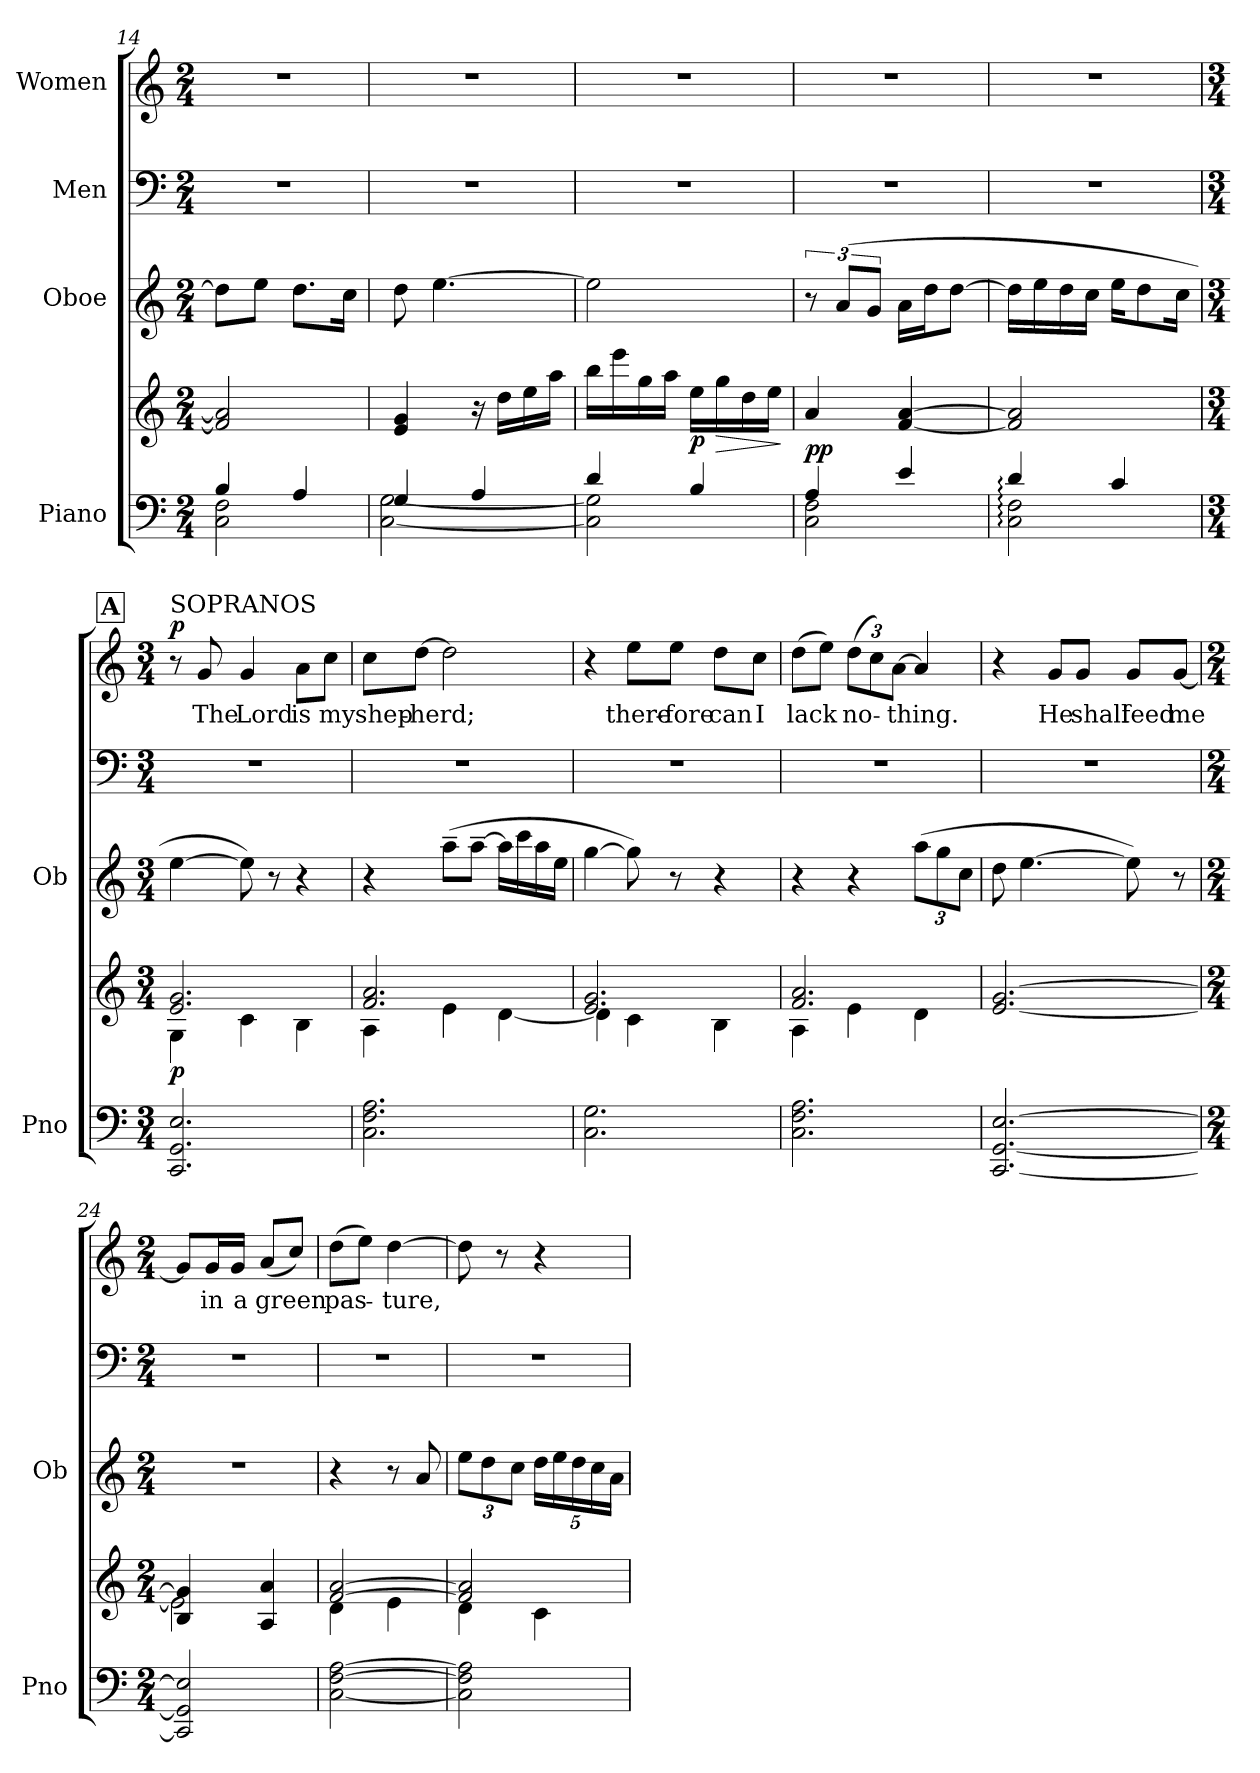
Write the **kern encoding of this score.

**kern	**kern	**dynam	**kern	**kern	**kern	**text	**dynam
*part4	*part4	*part4	*part3	*part2	*part1	*part1	*part1
*staff5	*staff4	*staff4/5	*staff3	*staff2	*staff1	*staff1	*staff1
*I"Piano	*	*	*I"Oboe	*I"Men	*I"Women	*	*
*I'Pno	*	*	*I'Ob	*	*	*	*
*clefF4	*clefG2	*	*clefG2	*clefF4	*clefG2	*	*
*k[]	*k[]	*	*k[]	*k[]	*k[]	*	*
*M2/4	*M2/4	*	*M2/4	*M2/4	*M2/4	*	*
=14	=14	=14	=14	=14	=14	=14	=14
*^	*	*	*	*	*	*	*
4B/	2C\ 2F\	2f/] 2a/]	.	8dd\L]	2r	2r	.	.
.	.	.	.	8ee\J	.	.	.	.
4A/	.	.	.	8.dd\L	.	.	.	.
.	.	.	.	16cc\Jk	.	.	.	.
=15	=15	=15	=15	=15	=15	=15	=15	=15
4G/	[2C\ [2G\	4e/ 4g/	.	8dd\	2r	2r	.	.
.	.	.	.	[4.ee\	.	.	.	.
4A/	.	16r	.	.	.	.	.	.
.	.	16dd\LL	.	.	.	.	.	.
.	.	16ee\	.	.	.	.	.	.
.	.	16aa\JJ	.	.	.	.	.	.
=16	=16	=16	=16	=16	=16	=16	=16	=16
4d/	2C\] 2G\]	16bb\LL	.	2ee\]	2r	2r	.	.
.	.	16eee\	.	.	.	.	.	.
.	.	16gg\	.	.	.	.	.	.
.	.	16aa\JJ	.	.	.	.	.	.
!	!	!	!LO:DY:b	!	!	!	!	!
4B/	.	16ee\LL	p	.	.	.	.	.
!	!	!	!LO:HP:b	!	!	!	!	!
.	.	16gg\	>	.	.	.	.	.
.	.	16dd\	.	.	.	.	.	.
.	.	16ee\JJ	.	.	.	.	.	.
*v	*v	*	*	*	*	*	*	*
.	.	]	.	.	.	.	.
=17	=17	=17	=17	=17	=17	=17	=17
*^	*	*	*	*	*	*	*
!	!	!	!LO:DY:a=2	!	!	!	!	!
4A/	2C\ 2F\	4a/	pp	12r	2r	2r	.	.
.	.	.	.	(>12a/L	.	.	.	.
.	.	.	.	12g/J	.	.	.	.
4e/	.	[4f/ [4a/	.	16a\LL	.	.	.	.
.	.	.	.	16dd\J	.	.	.	.
.	.	.	.	[8dd\J	.	.	.	.
=18	=18	=18	=18	=18	=18	=18	=18	=18
4d:/	2C\: 2F\:	2f/] 2a/]	.	16dd\LL]	2r	2r	.	.
.	.	.	.	16ee\	.	.	.	.
.	.	.	.	16dd\	.	.	.	.
.	.	.	.	16cc\JJ	.	.	.	.
4c/	.	.	.	16ee\KL	.	.	.	.
.	.	.	.	8dd\	.	.	.	.
.	.	.	.	16cc\Jk	.	.	.	.
*v	*v	*	*	*	*	*	*	*
!!LO:PB:g=z
!!LO:REH:place=s1:a:B:fs=14:t=A
=19	=19	=19	=19	=19	=19	=19	=19
*M3/4	*M3/4	*	*M3/4	*M3/4	*M3/4	*	*
*	*^	*	*	*	*	*	*
!	!	!	!	!	!	!LO:TX:a:t=SOPRANOS	!	!
!	!	!	!LO:DY:a=2	!	!	!	!	!LO:DY:a
2.CC/ 2.GG/ 2.E/	2.e/ 2.g/	4G\	p	[4ee\	2.r	8r	.	p
!	!	!	!	!	!	!	!LO:LY:b	!
.	.	.	.	.	.	8g/	The	.
!	!	!	!	!	!	!	!LO:LY:b	!
.	.	4c\	.	8ee\])	.	4g/	Lord	.
.	.	.	.	8r	.	.	.	.
!	!	!	!	!	!	!	!LO:LY:b	!
.	.	4B\	.	4r	.	8a\L	is	.
!	!	!	!	!	!	!	!LO:LY:b	!
.	.	.	.	.	.	8cc\J	my	.
=20	=20	=20	=20	=20	=20	=20	=20	=20
!	!	!	!	!	!	!	!LO:LY:b	!
2.C\ 2.F\ 2.A\	2.f/ 2.a/	4A\	.	4r	2.r	8cc\L	shep-	.
!	!	!	!	!	!	!	!LO:LY:b	!
.	.	.	.	.	.	[8dd\J	-herd;	.
.	.	4e\	.	(>8aa~\L	.	2dd\]	.	.
.	.	.	.	[8aa~\J	.	.	.	.
.	.	[4d\	.	16aa\LL]	.	.	.	.
.	.	.	.	16ccc\	.	.	.	.
.	.	.	.	16aa\	.	.	.	.
.	.	.	.	16ee\JJ	.	.	.	.
=21	=21	=21	=21	=21	=21	=21	=21	=21
2.C\ 2.G\	2.e/ 2.g/	4d\]	.	[4gg\	2.r	4r	.	.
!	!	!	!	!	!	!	!LO:LY:b	!
.	.	4c\	.	8gg\])	.	8ee\L	there-	.
!	!	!	!	!	!	!	!LO:LY:b	!
.	.	.	.	8r	.	8ee\J	-fore	.
!	!	!	!	!	!	!	!LO:LY:b	!
.	.	4B\	.	4r	.	8dd\L	can	.
!	!	!	!	!	!	!	!LO:LY:b	!
.	.	.	.	.	.	8cc\J	I	.
=22	=22	=22	=22	=22	=22	=22	=22	=22
!	!	!	!	!	!	!	!LO:LY:b	!
2.C\ 2.F\ 2.A\	2.f/ 2.a/	4A\	.	4r	2.r	(>8dd\L	lack	.
.	.	.	.	.	.	8ee\J)	.	.
*	*	*	*	*	*	*Xbrackettup	*	*
!	!	!	!	!	!	!	!LO:LY:b	!
.	.	4e\	.	4r	.	(>12dd\L	no-	.
.	.	.	.	.	.	12cc\)	.	.
!	!	!	!	!	!	!	!LO:LY:b	!
.	.	.	.	.	.	[12a\J	-thing.	.
*	*	*	*	*Xbrackettup	*	*	*	*
.	.	4d\	.	(>12aa\L	.	4a/]	.	.
.	.	.	.	12gg\	.	.	.	.
.	.	.	.	12cc\J	.	.	.	.
*	*v	*v	*	*	*	*	*	*
!!LO:LB:g=z
=23	=23	=23	=23	=23	=23	=23	=23
[2.CC/ [2.GG/ [2.E/	[2.e/ [2.g/	.	8dd\	2.r	4r	.	.
.	.	.	[4.ee\	.	.	.	.
!	!	!	!	!	!	!LO:LY:b	!
.	.	.	.	.	8g/L	He	.
!	!	!	!	!	!	!LO:LY:b	!
.	.	.	.	.	8g/J	shall	.
!	!	!	!	!	!	!LO:LY:b	!
.	.	.	8ee\])	.	8g/L	feed	.
!	!	!	!	!	!	!LO:LY:b	!
.	.	.	8r	.	[8g/J	me	.
=24	=24	=24	=24	=24	=24	=24	=24
*M2/4	*M2/4	*	*M2/4	*M2/4	*M2/4	*	*
*	*^	*	*	*	*	*	*
2CC/] 2GG/] 2E/]	4B/ 4g/]	2e\]	.	2r	2r	8g/L]	.	.
!	!	!	!	!	!	!	!LO:LY:b	!
.	.	.	.	.	.	16g/L	in	.
!	!	!	!	!	!	!	!LO:LY:b	!
.	.	.	.	.	.	16g/JJ	a	.
!	!	!	!	!	!	!	!LO:LY:b	!
.	4A/ 4a/	.	.	.	.	(<8a/L	green	.
.	.	.	.	.	.	8cc/J)	.	.
=25	=25	=25	=25	=25	=25	=25	=25	=25
!	!	!	!	!	!	!	!LO:LY:b	!
[2C\ [2F\ [2A\	[2f/ [2a/	4d\	.	4r	2r	(>8dd\L	pas-	.
.	.	.	.	.	.	8ee\J)	.	.
!	!	!	!	!	!	!	!LO:LY:b	!
.	.	4e\	.	8r	.	[4dd\	-ture,	.
.	.	.	.	8a/	.	.	.	.
=26	=26	=26	=26	=26	=26	=26	=26	=26
2C\] 2F\] 2A\]	2f/] 2a/]	4d\	.	12ee\L	2r	8dd\]	.	.
.	.	.	.	12dd\	.	.	.	.
.	.	.	.	.	.	8r	.	.
.	.	.	.	12cc\J	.	.	.	.
.	.	4c\	.	20dd\LL	.	4r	.	.
.	.	.	.	20ee\	.	.	.	.
.	.	.	.	20dd\	.	.	.	.
.	.	.	.	20cc\	.	.	.	.
.	.	.	.	20a\JJ	.	.	.	.
*	*v	*v	*	*	*	*	*	*
=	=	=	=	=	=	=	=
*-	*-	*-	*-	*-	*-	*-	*-
